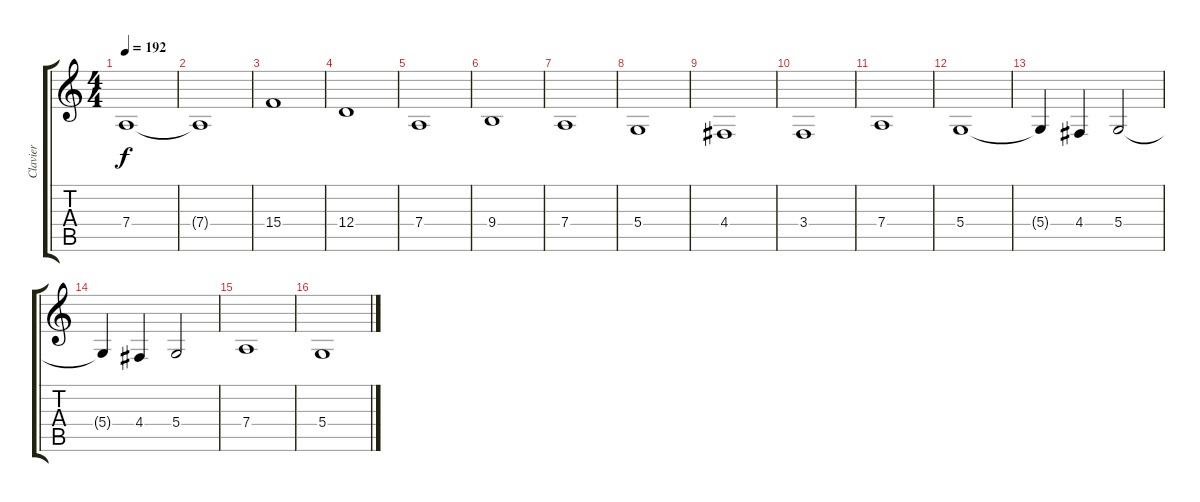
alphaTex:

\track ("Clavier" "Clavier") {instrument synthstrings1}
\staff {score tabs}
\tuning (E4 B3 G3 D3 A2 E2) {hide}
\ts (4 4)
\tempo 192
\clef g2
\ks c
7.4.1{dy f} |
7.4{t}.1 |
15.4.1 |
12.4.1 |
7.4.1 |
9.4.1 |
7.4.1 |
5.4.1 |
4.4.1 |
3.4.1 |
7.4.1 |
5.4.1 |
5.4{t}.4 4.4.4 5.4.2 |
5.4{t}.4 4.4.4 5.4.2 |
7.4.1 |
5.4.1
